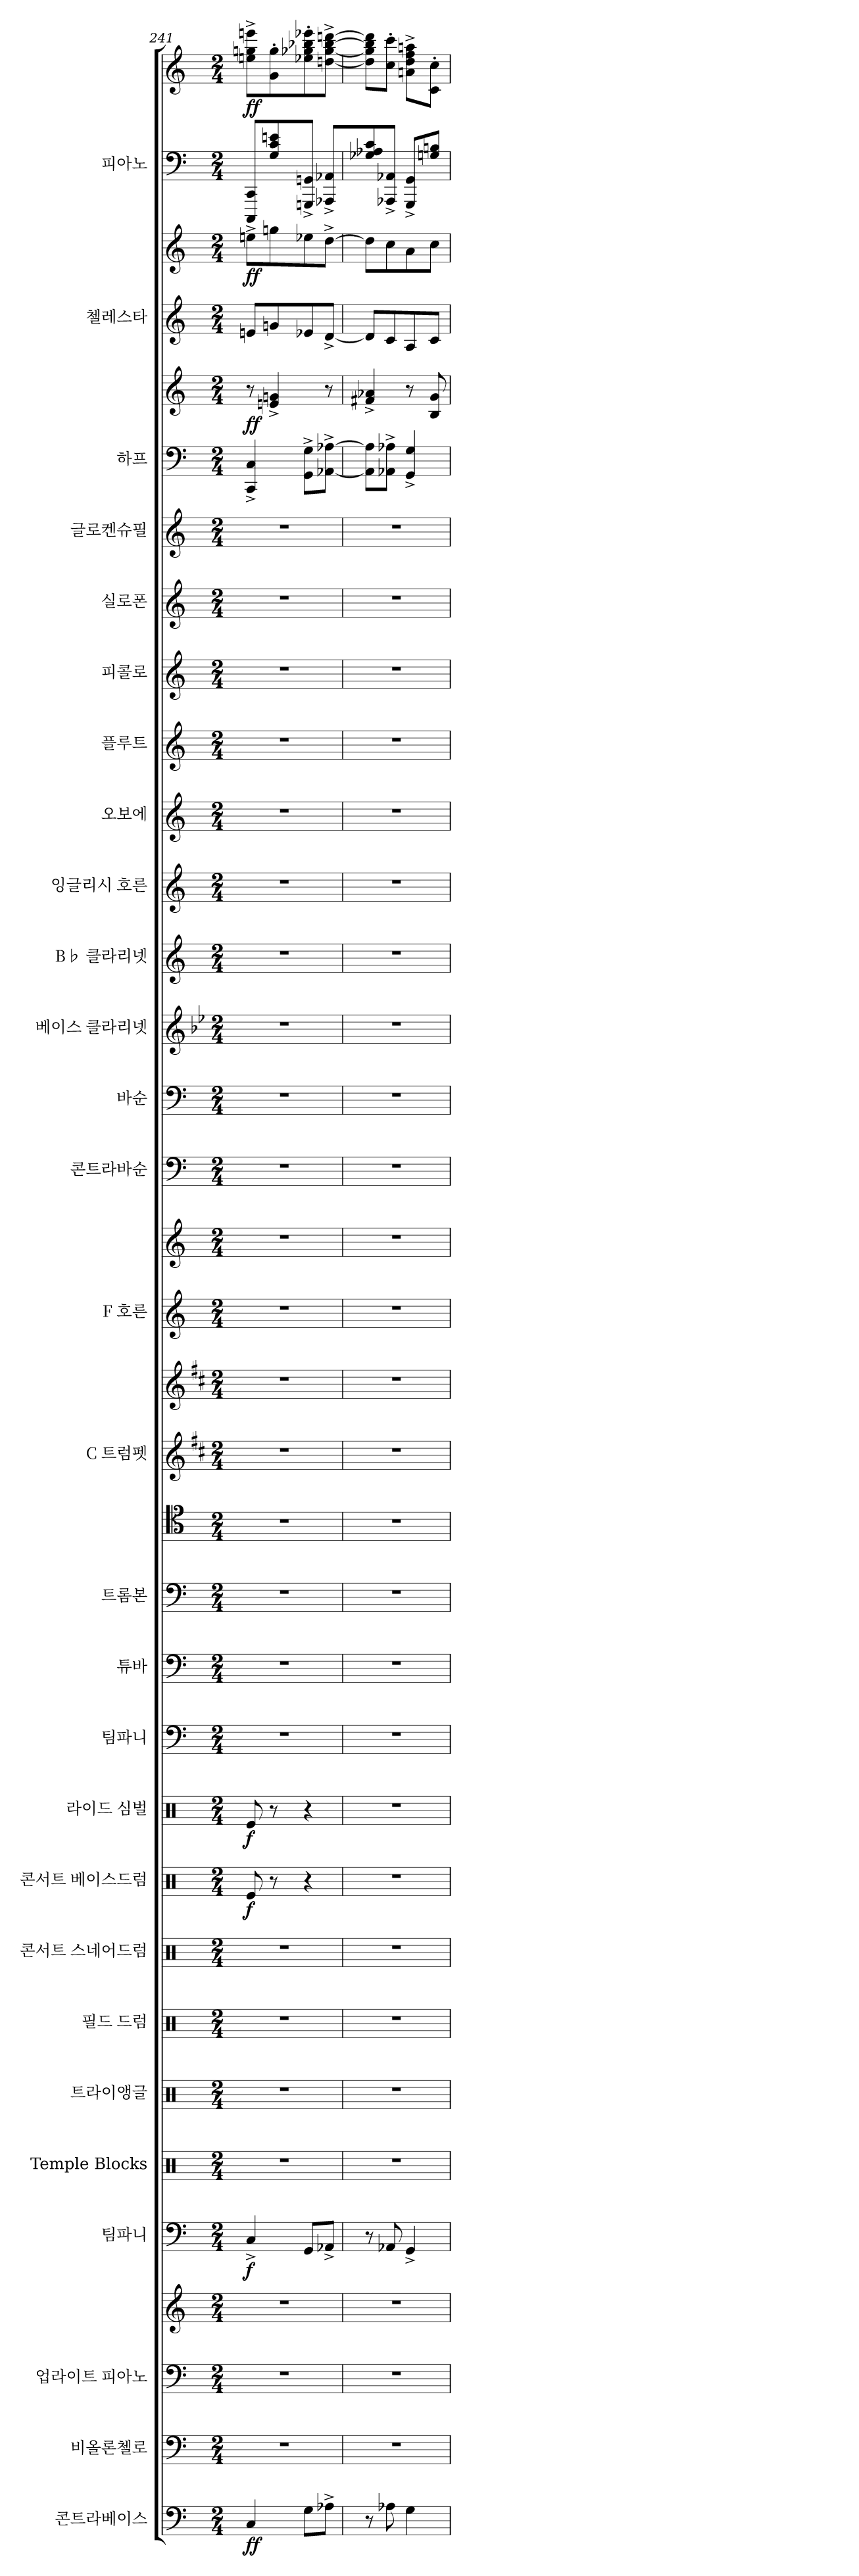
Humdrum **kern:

**kern	**dynam	**kern	**kern	**kern	**kern	**dynam	**kern	**kern	**kern	**kern	**kern	**dynam	**kern	**dynam	**kern	**kern	**kern	**kern	**kern	**kern	**kern	**kern	**kern	**kern	**kern	**kern	**kern	**kern	**kern	**kern	**kern	**kern	**kern	**kern	**dynam	**kern	**kern	**dynam	**kern	**kern	**dynam
*part28	*part28	*part27	*part26	*part26	*part25	*part25	*part24	*part23	*part22	*part21	*part20	*part20	*part19	*part19	*part18	*part17	*part16	*part16	*part15	*part15	*part14	*part14	*part13	*part12	*part11	*part10	*part9	*part8	*part7	*part6	*part5	*part4	*part3	*part3	*part3	*part2	*part2	*part2	*part1	*part1	*part1
*staff35	*staff35	*staff34	*staff33	*staff32	*staff31	*staff31	*staff30	*staff29	*staff28	*staff27	*staff26	*staff26	*staff25	*staff25	*staff24	*staff23	*staff22	*staff21	*staff20	*staff19	*staff18	*staff17	*staff16	*staff15	*staff14	*staff13	*staff12	*staff11	*staff10	*staff9	*staff8	*staff7	*staff6	*staff5	*staff5/6	*staff4	*staff3	*staff3/4	*staff2	*staff1	*staff1/2
*I"콘트라베이스	*	*I"비올론첼로	*I"업라이트 피아노	*	*I"팀파니	*	*I"Temple Blocks	*I"트라이앵글	*I"필드 드럼	*I"콘서트 스네어드럼	*I"콘서트 베이스드럼	*	*I"라이드 심벌	*	*I"팀파니	*I"튜바	*I"트롬본	*	*I"C 트럼펫	*	*I"F 호른	*	*I"콘트라바순	*I"바순	*I"베이스 클라리넷	*I"B♭ 클라리넷	*I"잉글리시 호른	*I"오보에	*I"플루트	*I"피콜로	*I"실로폰	*I"글로켄슈필	*I"하프	*	*	*I"첼레스타	*	*	*I"피아노	*	*
*	*	*	*	*	*	*	*I'Tmp. Bl.	*	*	*	*	*	*	*	*	*	*	*	*	*	*	*	*	*	*	*	*	*	*	*	*	*	*	*	*	*	*	*	*	*	*
!!LO:PB:g=z
*clefF4	*	*clefF4	*clefF4	*clefG2	*clefF4	*	*clefX	*clefX	*clefX	*clefX	*clefX	*	*clefX	*	*clefF4	*clefF4	*clefF4	*clefC4	*clefG2	*clefG2	*clefG2	*clefG2	*clefF4	*clefF4	*clefG2	*clefG2	*clefG2	*clefG2	*clefG2	*clefG2	*clefG2	*clefG2	*clefF4	*clefG2	*	*clefG2	*clefG2	*	*clefF4	*clefG2	*
*ITrd7c12	*	*	*	*	*	*	*	*	*	*	*	*	*	*	*	*	*	*	*ITrd1c2	*ITrd1c2	*ITrd4c7	*ITrd4c7	*ITrd7c12	*	*ITrd8c14	*ITrd1c2	*ITrd4c7	*	*	*ITrd-7c-12	*ITrd-7c-12	*ITrd-14c-24	*	*	*	*ITrd-7c-12	*ITrd-7c-12	*	*	*	*
*k[]	*	*k[]	*k[]	*k[]	*k[]	*	*k[]	*k[]	*k[]	*k[]	*k[]	*	*k[]	*	*k[]	*k[]	*k[]	*k[]	*k[]	*k[]	*k[b-]	*k[b-]	*k[]	*k[]	*k[b-e-]	*k[b-e-]	*k[b-]	*k[]	*k[]	*k[]	*k[]	*k[]	*k[]	*k[]	*	*k[]	*k[]	*	*k[]	*k[]	*
*M2/4	*	*M2/4	*M2/4	*M2/4	*M2/4	*	*M2/4	*M2/4	*M2/4	*M2/4	*M2/4	*	*M2/4	*	*M2/4	*M2/4	*M2/4	*M2/4	*M2/4	*M2/4	*M2/4	*M2/4	*M2/4	*M2/4	*M2/4	*M2/4	*M2/4	*M2/4	*M2/4	*M2/4	*M2/4	*M2/4	*M2/4	*M2/4	*	*M2/4	*M2/4	*	*M2/4	*M2/4	*
=241	=241	=241	=241	=241	=241	=241	=241	=241	=241	=241	=241	=241	=241	=241	=241	=241	=241	=241	=241	=241	=241	=241	=241	=241	=241	=241	=241	=241	=241	=241	=241	=241	=241	=241	=241	=241	=241	=241	=241	=241	=241
!	!LO:DY:b	!	!	!	!	!LO:DY:b	!	!	!	!	!	!LO:DY:b	!	!LO:DY:b	!	!	!	!	!	!	!	!	!	!	!	!	!	!	!	!	!	!	!	!	!LO:DY:b	!	!	!LO:DY:b	!	!	!LO:DY:b
4CC/	ff	2r	2r	2r	4C^/	f	2r	2r	2r	2r	8Re/	f	8Re/	f	2r	2r	2r	2r	2r	2r	2r	2r	2r	2r	2r	2r	2r	2r	2r	2r	2r	2r	4CC/^ 4C/^	8r	ff	8een/L	8eeen\L	ff	8CCC/^ 8CC/^L	8een\^ 8ggn\^ 8eeen\^L	ff
.	.	.	.	.	.	.	.	.	.	.	8r	.	8r	.	.	.	.	.	.	.	.	.	.	.	.	.	.	.	.	.	.	.	.	4en/^ 4gn/^	.	8ggn/	8gggn\	.	8G/ 8c/ 8en/	8g\' 8gg\'	.
8GG\L	.	.	.	.	8GG/L	.	.	.	.	.	4r	.	4r	.	.	.	.	.	.	.	.	.	.	.	.	.	.	.	.	.	.	.	8GG\^ 8G\^L	.	.	8ee-X/	8eee-X\	.	8GGGn/^ 8GGn/^J	8ee-X\' 8gg-X\' 8bb-X\' 8eee-X\'	.
8AA-X^\J	.	.	.	.	8AA-X^/J	.	.	.	.	.	.	.	.	.	.	.	.	.	.	.	.	.	.	.	.	.	.	.	.	.	.	.	[8AA-X\^ [8A-X\^J	8r	.	[8dd^/J	[8ddd^\J	.	8AAA-X/^ 8AA-X/^L	[8ddn\^ [8gg-\^ [8bb-\^ [8dddn\^J	.
=242	=242	=242	=242	=242	=242	=242	=242	=242	=242	=242	=242	=242	=242	=242	=242	=242	=242	=242	=242	=242	=242	=242	=242	=242	=242	=242	=242	=242	=242	=242	=242	=242	=242	=242	=242	=242	=242	=242	=242	=242	=242
8r	.	2r	2r	2r	8r	.	2r	2r	2r	2r	2r	.	2r	.	2r	2r	2r	2r	2r	2r	2r	2r	2r	2r	2r	2r	2r	2r	2r	2r	2r	2r	8AA-\] 8A-\]L	4f#X/^ 4a-X/^	.	8dd/L]	8ddd\L]	.	8G-X/ 8A-X/ 8c/	8dd\] 8gg-\] 8bb-\] 8ddd\]L	.
8AA-X\	.	.	.	.	8AA-X/	.	.	.	.	.	.	.	.	.	.	.	.	.	.	.	.	.	.	.	.	.	.	.	.	.	.	.	8AA-X\^ 8A-X\^J	.	.	8cc/	8ccc\	.	8AAA-X/^ 8AA-X/^J	8cc\' 8ccc\'J	.
4GG\	.	.	.	.	4GG^/	.	.	.	.	.	.	.	.	.	.	.	.	.	.	.	.	.	.	.	.	.	.	.	.	.	.	.	4GG/^ 4G/^	8r	.	8a/	8aa\	.	8GGG/^ 8GG/^L	8an\^ 8dd\^ 8ff\^ 8aan\^L	.
.	.	.	.	.	.	.	.	.	.	.	.	.	.	.	.	.	.	.	.	.	.	.	.	.	.	.	.	.	.	.	.	.	.	8B/ 8g/	.	8cc/J	8ccc\J	.	8Gn/ 8Bn/J	8c\' 8cc\'J	.
=	=	=	=	=	=	=	=	=	=	=	=	=	=	=	=	=	=	=	=	=	=	=	=	=	=	=	=	=	=	=	=	=	=	=	=	=	=	=	=	=	=
*-	*-	*-	*-	*-	*-	*-	*-	*-	*-	*-	*-	*-	*-	*-	*-	*-	*-	*-	*-	*-	*-	*-	*-	*-	*-	*-	*-	*-	*-	*-	*-	*-	*-	*-	*-	*-	*-	*-	*-	*-	*-
